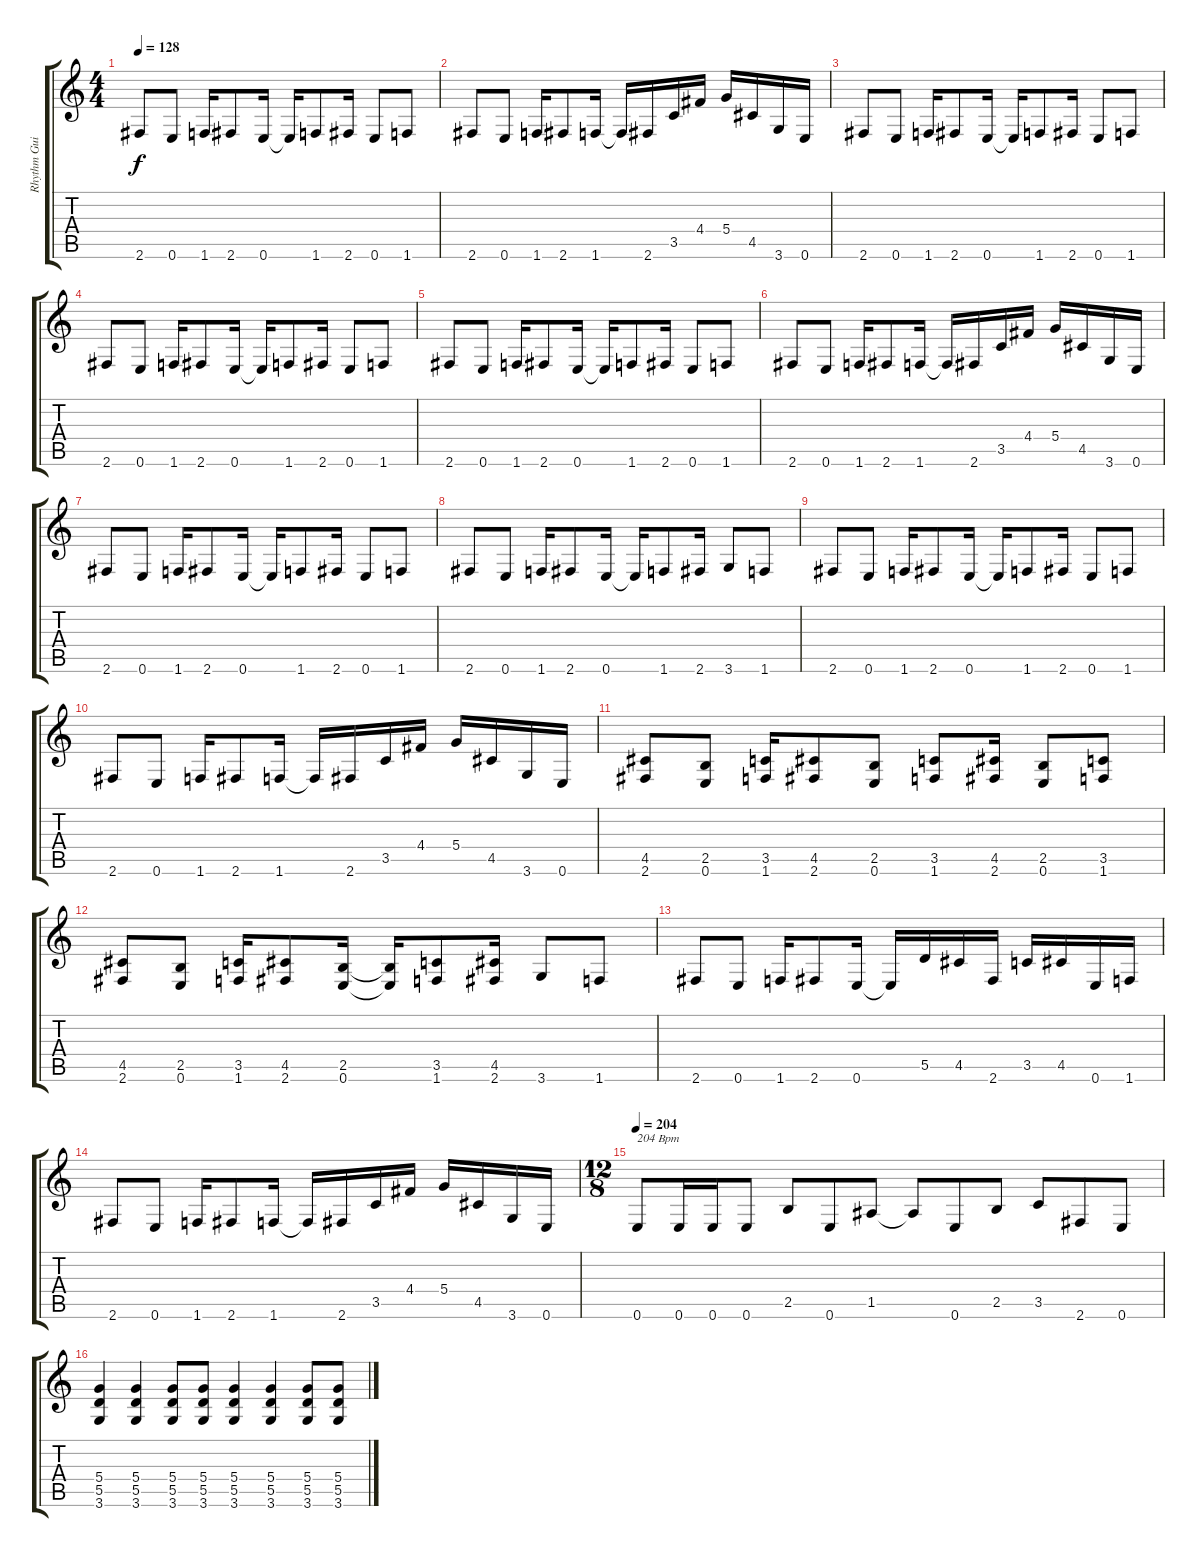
\track ("Rhythm Guitar" "Rhythm Gui") {instrument overdrivenguitar}
\staff {score tabs}
\tuning (E4 B3 G3 D3 A2 E2) {hide}
\ts (4 4)
\tempo 128
\clef g2
\ks c
2.6.8{dy f} 0.6.8 1.6.16 2.6.8 0.6.16 0.6{t}.16 1.6.8 2.6.16 0.6.8 1.6.8 |
2.6.8 0.6.8 1.6.16 2.6.8 1.6.16 1.6{t}.16 2.6.16 3.5.16 4.4.16 5.4.16 4.5.16 3.6.16 0.6.16 |
2.6.8 0.6.8 1.6.16 2.6.8 0.6.16 0.6{t}.16 1.6.8 2.6.16 0.6.8 1.6.8 |
2.6.8 0.6.8 1.6.16 2.6.8 0.6.16 0.6{t}.16 1.6.8 2.6.16 0.6.8 1.6.8 |
2.6.8 0.6.8 1.6.16 2.6.8 0.6.16 0.6{t}.16 1.6.8 2.6.16 0.6.8 1.6.8 |
2.6.8 0.6.8 1.6.16 2.6.8 1.6.16 1.6{t}.16 2.6.16 3.5.16 4.4.16 5.4.16 4.5.16 3.6.16 0.6.16 |
2.6.8 0.6.8 1.6.16 2.6.8 0.6.16 0.6{t}.16 1.6.8 2.6.16 0.6.8 1.6.8 |
2.6.8 0.6.8 1.6.16 2.6.8 0.6.16 0.6{t}.16 1.6.8 2.6.16 3.6.8 1.6.8 |
2.6.8 0.6.8 1.6.16 2.6.8 0.6.16 0.6{t}.16 1.6.8 2.6.16 0.6.8 1.6.8 |
2.6.8 0.6.8 1.6.16 2.6.8 1.6.16 1.6{t}.16 2.6.16 3.5.16 4.4.16 5.4.16 4.5.16 3.6.16 0.6.16 |
(4.5 2.6).8 (2.5 0.6).8 (3.5 1.6).16 (4.5 2.6).8 (2.5 0.6).8 (3.5 1.6).8 (4.5 2.6).16 (2.5 0.6).8 (3.5 1.6).8 |
(4.5 2.6).8 (2.5 0.6).8 (3.5 1.6).16 (4.5 2.6).8 (2.5 0.6).16 (2.5{t} 0.6{t}).16 (3.5 1.6).8 (4.5 2.6).16 3.6.8 1.6.8 |
2.6.8 0.6.8 1.6.16 2.6.8 0.6.16 0.6{t}.16 5.5.16 4.5.16 2.6.16 3.5.16 4.5.16 0.6.16 1.6.16 |
2.6.8 0.6.8 1.6.16 2.6.8 1.6.16 1.6{t}.16 2.6.16 3.5.16 4.4.16 5.4.16 4.5.16 3.6.16 0.6.16 |
\ts (12 8)
\tempo 204
0.6.8{txt "204 Bpm"} 0.6.16 0.6.16 0.6.8 2.5.8 0.6.8 1.5.8 1.5{t}.8 0.6.8 2.5.8 3.5.8 2.6.8 0.6.8 |
(5.4 5.5 3.6).4 (5.4 5.5 3.6).4 (5.4 5.5 3.6).8 (5.4 5.5 3.6).8 (5.4 5.5 3.6).4 (5.4 5.5 3.6).4 (5.4 5.5 3.6).8 (5.4 5.5 3.6).8
